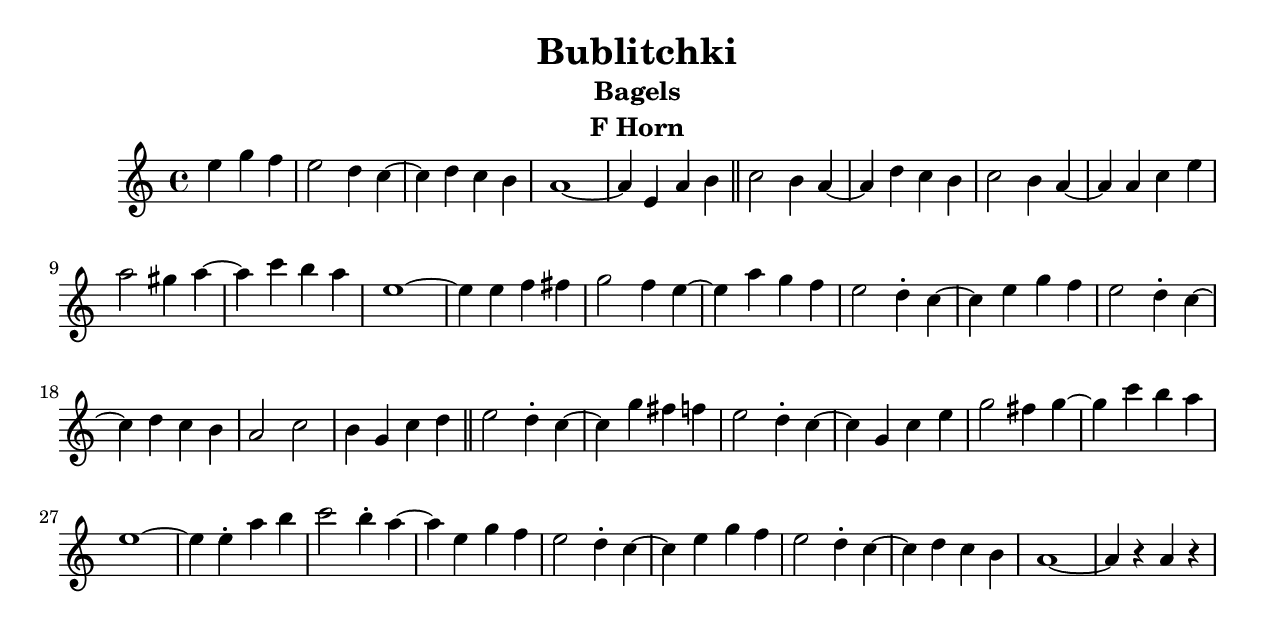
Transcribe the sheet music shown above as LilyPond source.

%http://zemerl.com/cgi-bin//print.pl?title=Beygelach
\version "2.18.0"
\include "english.ly"
\pointAndClickOff
\paper{
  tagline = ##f
  print-all-headers = ##t
  #(set-paper-size "letter")
}
date = #(strftime "%d-%m-%Y" (localtime (current-time)))

%\markup{ \italic{ " Updated " \date  }  }

%\markup{ Got something to say? }

global = {
  \clef treble
  \key c \major
  \time 4/4
  \set Score.markFormatter = #format-mark-box-alphabet
}

%#################################### Melody ########################
melody = \relative c'' {
  \global
  \partial 4*3 e4 g f   %lead in notes
  e2 d4 c~
  c4 d c b
  a1~
  a4 e a b \bar"||"

  c2 b4 a~
  a4 d c b
  c2 b4 a~
  a4 a c e

  a2 gs4 a~
  a4 c b a
  e1~
  e4 e f fs

  g2 f4 e~
  e4 a g f
  e2 d4-.c~
  c4 e g f|

  e2 d4-. c~
  c4 d c b
  a2 c
  b4 g c d \bar"||"

  e2 d4-. c~
  c4 g' fs f
  e2 d4-. c~
  c4 g c e

  g2 fs4 g~
  g4 c b a
  e1~
  e4 e-. a b

  c2 b4-. a~
  a4 e g f

  e2 d4-. c~
  c4 e g f
  e2 d4-. c~
  c4 d c b
  a1~
  a4 r a r

  % \alternative { { }{ } }

}
%################################# Lyrics #####################
%\addlyrics{  }
%################################# Chords #######################
harmonies = \chordmode {
  s4*3

}

\score {
  <<
    \new ChordNames {
      \set chordChanges = ##f
      \harmonies
    }
    \new Staff
    \melody
  >>
  \header{
    title= "Bublitchki"
    subtitle="Bagels"
    composer= ""
    instrument = "F Horn"
    arranger= ""
  }
  \layout{indent = 1.0\cm}
  \midi {
    \tempo 4 = 120

    % \midi { }
  }
}
%{
 Es rikt zich on di nacht
Ich gey arum farshmacht
Aroysgetribn micht fun umetum
Kleyder tserissene, nit keyn gevashene
An oysgematerte gey ich arum.
Koyft mayne beygelach
Frishinke beygelach
Nu, koyftshe gicher, koyft
Ich darf dos geld.
Ich bin an oreme
Un a farloyrene
A na-venadnitse
Do oyf der velt.

Mayn tate shikert nor
On dem koym lebt er gor,
Di shvester handelt itst
Mit zich aleyn.
In shtub iz groys di noyt
Nito keyn shtikl broyt
Fun tsores mid zing ich
Mayn troyer lid:

Oy koyftshe beygelach
Aaaheysinke beygelach
Zet, mayne eygelach
Zenen farbrent.
Oy, oy, oy, laytelach
Git oyf popaytelach
Un dos iz ales vos
Ich hob gemeynt.
Nu, koyftshe beygelach
Vayl mer keyn koyches iz
Shoyn bald nito.
S'vert shvach di lingelach
Kumt gicher yingelach
Koyft a por beygelach
Bay mir ot do.

% more verses:
\markup{}
\markup {
  \fill-line {
    \hspace #0.1 % distance from left margin
    \column {
      \line { "1."
	\column {
	  ""
	}
      }
      \hspace #0.2 % vertical distance between verses
      \line { "2."
	\column {
	 ""
	}
      }
    }
    \hspace #0.1  % horiz. distance between columns
    \column {
      \line { "3."
	\column {
	  ""
	}
      }
      \hspace #0.2 % distance between verses
      \line { "4."
	\column {
	 ""
	}
      }
    }
    \hspace #0.1 % distance to right margin
  }
}

%}
